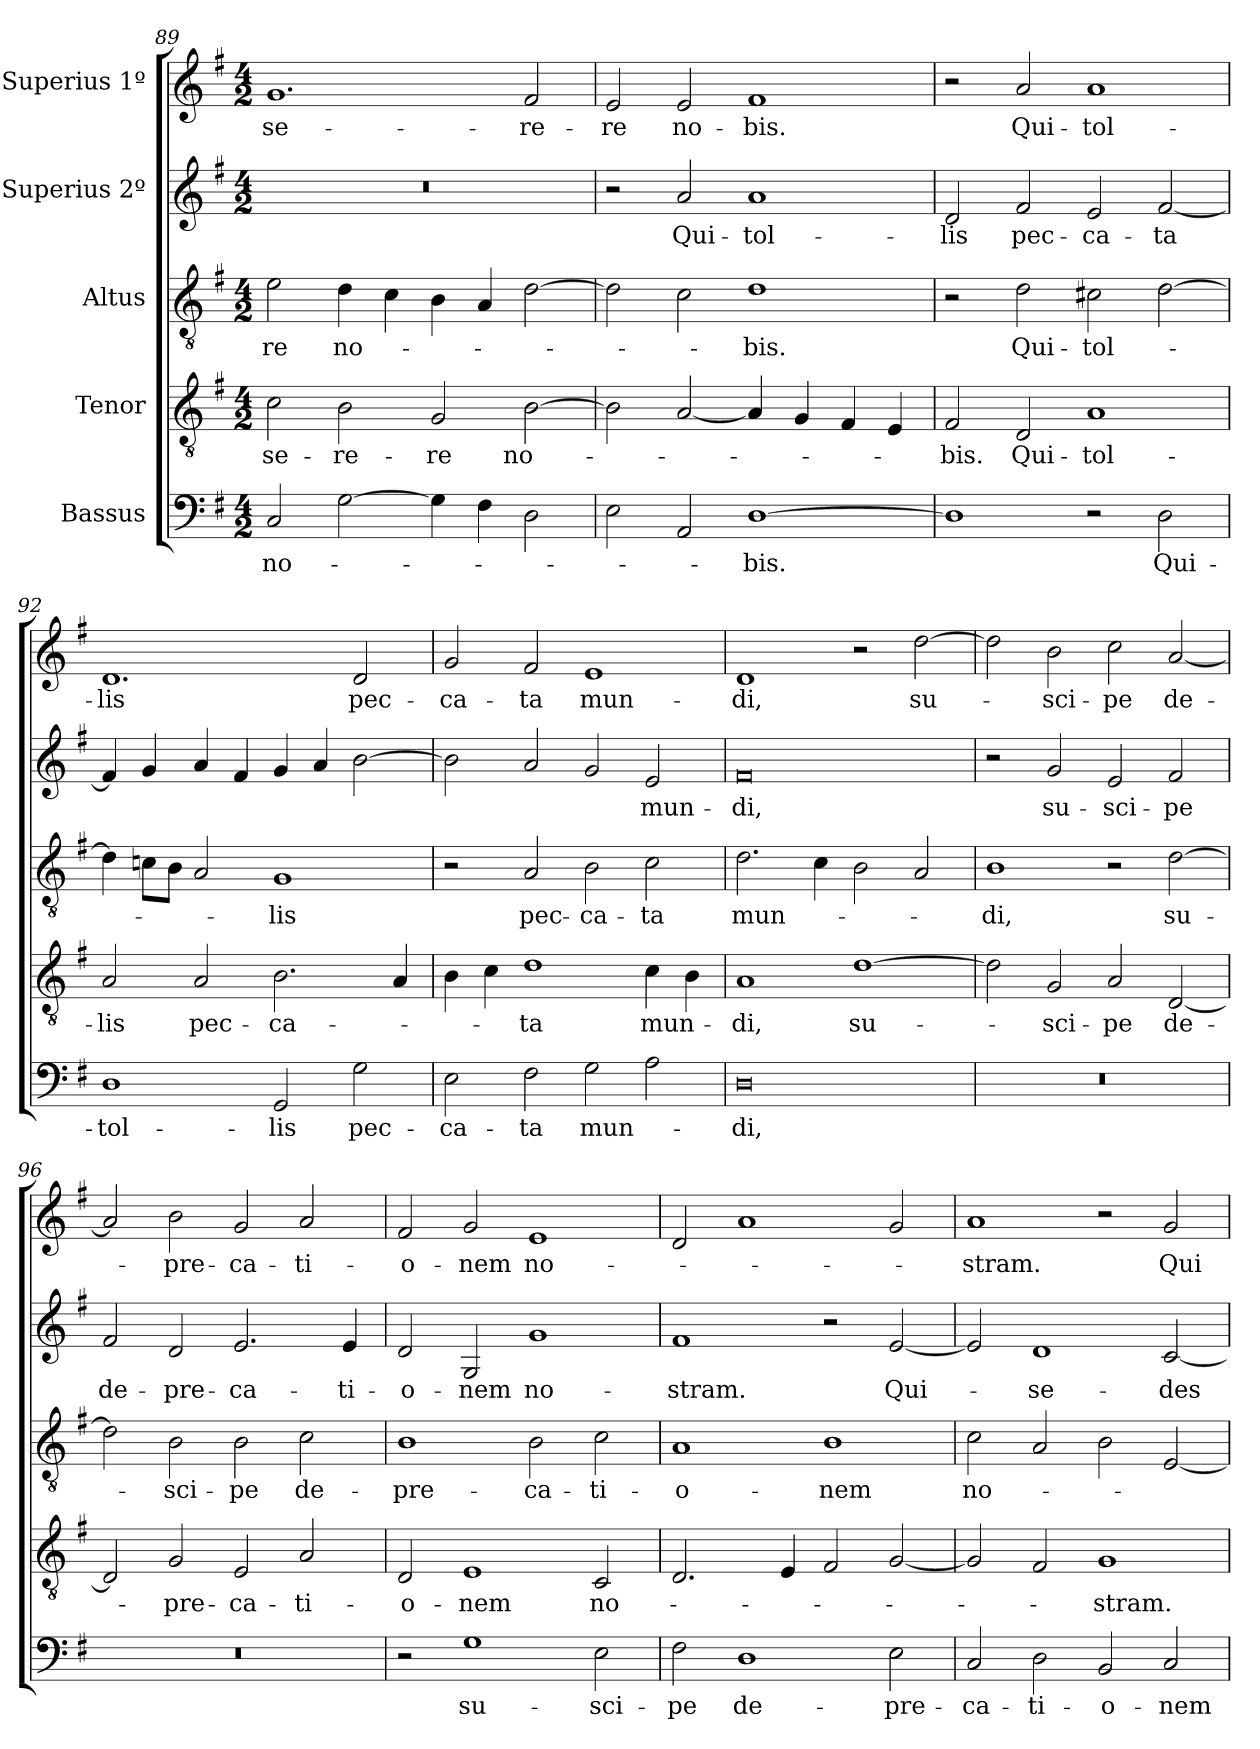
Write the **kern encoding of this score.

**kern	**text	**kern	**text	**kern	**text	**kern	**text	**kern	**text
*part5	*part5	*part4	*part4	*part3	*part3	*part2	*part2	*part1	*part1
*staff5	*staff5	*staff4	*staff4	*staff3	*staff3	*staff2	*staff2	*staff1	*staff1
*I"Bassus	*	*I"Tenor	*	*I"Altus	*	*I"Superius 2º	*	*I"Superius 1º	*
*clefF4	*	*clefGv2	*	*clefGv2	*	*clefG2	*	*clefG2	*
*k[f#]	*	*k[f#]	*	*k[f#]	*	*k[f#]	*	*k[f#]	*
*M4/2	*	*M4/2	*	*M4/2	*	*M4/2	*	*M4/2	*
=89	=89	=89	=89	=89	=89	=89	=89	=89	=89
2C/	no-	2c\	-se-	2e\	-re	0r	.	1.g/	-se-
[2G\	.	2B\	-re-	4d\	no-	.	.	.	.
.	.	.	.	4c\	.	.	.	.	.
4G\]	.	2G/	-re	4B\	.	.	.	.	.
4F#\	.	.	.	4A/	.	.	.	.	.
2D\	.	[2B\	no-	[2d\	.	.	.	2f#/	-re-
=90	=90	=90	=90	=90	=90	=90	=90	=90	=90
2E\	.	2B\]	.	2d\]	.	2r	.	2e/	-re
2AA/	.	[2A/	.	2c\	.	2a/	Qui-	2e/	no-
[1D\	-bis.	4A/]	.	1d\	-bis.	1a/	tol-	1f#/	-bis.
.	.	4G/	.	.	.	.	.	.	.
.	.	4F#/	.	.	.	.	.	.	.
.	.	4E/	.	.	.	.	.	.	.
=91	=91	=91	=91	=91	=91	=91	=91	=91	=91
1D\]	.	2F#/	-bis.	2r	.	2d/	-lis	2r	.
.	.	2D/	Qui-	2d\	Qui-	2f#/	pec-	2a/	Qui-
2r	.	1A/	tol-	2c#X\	tol-	2e/	-ca-	1a/	tol-
2D\	Qui-	.	.	[2d\	.	[2f#/	-ta	.	.
=92	=92	=92	=92	=92	=92	=92	=92	=92	=92
1D\	tol-	2A/	-lis	4d\]	.	4f#/]	.	1.d/	-lis
.	.	.	.	8cn\L	.	4g/	.	.	.
.	.	.	.	8B\J	.	.	.	.	.
.	.	2A/	pec-	2A/	.	4a/	.	.	.
.	.	.	.	.	.	4f#/	.	.	.
2GG/	-lis	2.B\	-ca-	1G/	-lis	4g/	.	.	.
.	.	.	.	.	.	4a/	.	.	.
2G\	pec-	.	.	.	.	[2b\	.	2d/	pec-
.	.	4A/	.	.	.	.	.	.	.
=93	=93	=93	=93	=93	=93	=93	=93	=93	=93
2E\	-ca-	4B\	.	2r	.	2b\]	.	2g/	-ca-
.	.	4c\	.	.	.	.	.	.	.
2F#\	-ta	1d\	-ta	2A/	pec-	2a/	.	2f#/	-ta
2G\	mun-	.	.	2B\	-ca-	2g/	.	1e/	mun-
2A\	.	4c\	mun-	2c\	-ta	2e/	mun-	.	.
.	.	4B\	.	.	.	.	.	.	.
=94	=94	=94	=94	=94	=94	=94	=94	=94	=94
0D\	-di,	1A/	-di,	2.d\	mun-	0f#/	-di,	1d/	-di,
.	.	.	.	4c\	.	.	.	.	.
.	.	[1d\	su-	2B\	.	.	.	2r	.
.	.	.	.	2A/	.	.	.	[2dd\	su-
=95	=95	=95	=95	=95	=95	=95	=95	=95	=95
0r	.	2d\]	.	1B\	-di,	2r	.	2dd\]	.
.	.	2G/	-sci-	.	.	2g/	su-	2b\	-sci-
.	.	2A/	-pe	2r	.	2e/	-sci-	2cc\	-pe
.	.	[2D/	de-	[2d\	su-	2f#/	-pe	[2a/	de-
=96	=96	=96	=96	=96	=96	=96	=96	=96	=96
0r	.	2D/]	.	2d\]	.	2f#/	de-	2a/]	.
.	.	2G/	-pre-	2B\	-sci-	2d/	-pre-	2b\	-pre-
.	.	2E/	-ca-	2B\	-pe	2.e/	-ca-	2g/	-ca-
.	.	2A/	-ti-	2c\	de-	.	.	2a/	-ti-
.	.	.	.	.	.	4e/	-ti-	.	.
=97	=97	=97	=97	=97	=97	=97	=97	=97	=97
2r	.	2D/	-o-	1B\	-pre-	2d/	-o-	2f#/	-o-
1G\	su-	1E/	-nem	.	.	2G/	-nem	2g/	-nem
.	.	.	.	2B\	-ca-	1g/	no-	1e/	no-
2E\	-sci-	2C/	no-	2c\	-ti-	.	.	.	.
=98	=98	=98	=98	=98	=98	=98	=98	=98	=98
2F#\	-pe	2.D/	.	1A/	-o-	1f#/	-stram.	2d/	.
1D\	de-	.	.	.	.	.	.	1a/	.
.	.	4E/	.	.	.	.	.	.	.
.	.	2F#/	.	1B\	-nem	2r	.	.	.
2E\	-pre-	[2G/	.	.	.	[2e/	Qui-	2g/	.
=99	=99	=99	=99	=99	=99	=99	=99	=99	=99
2C/	-ca-	2G/]	.	2c\	no-	2e/]	.	1a/	-stram.
2D\	-ti-	2F#/	.	2A/	.	1d/	se-	.	.
2BB/	-o-	1G/	-stram.	2B\	.	.	.	2r	.
2C/	-nem	.	.	[2E/	.	[2c/	-des	2g/	Qui-
=	=	=	=	=	=	=	=	=	=
*-	*-	*-	*-	*-	*-	*-	*-	*-	*-
